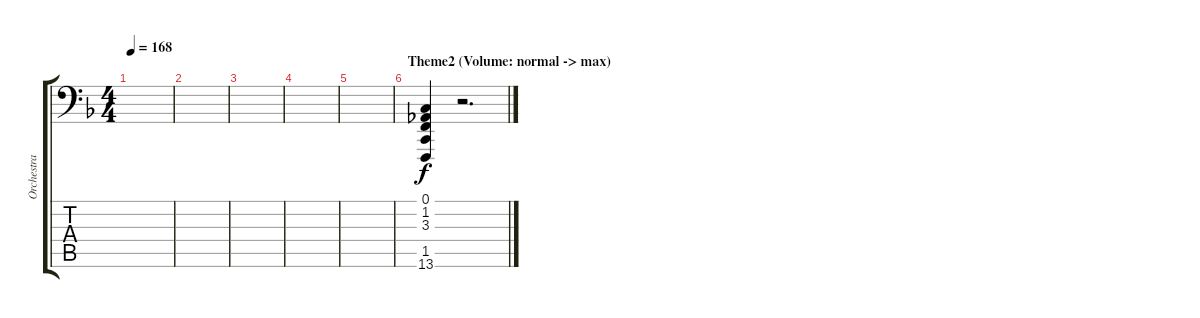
\track ("Orchestra hit" "Orchestra ") {instrument orchestrahit}
\staff {score tabs}
\tuning (C3 G2 D2 A1 E1 B0) {hide}
\ts (4 4)
\tempo 168
\clef f4
\ks f
|
|
|
|
|
\section ("" "Theme2 (Volume: normal -> max)")
(0.1 1.2 3.3 1.5 13.6).4 r.2{d}
